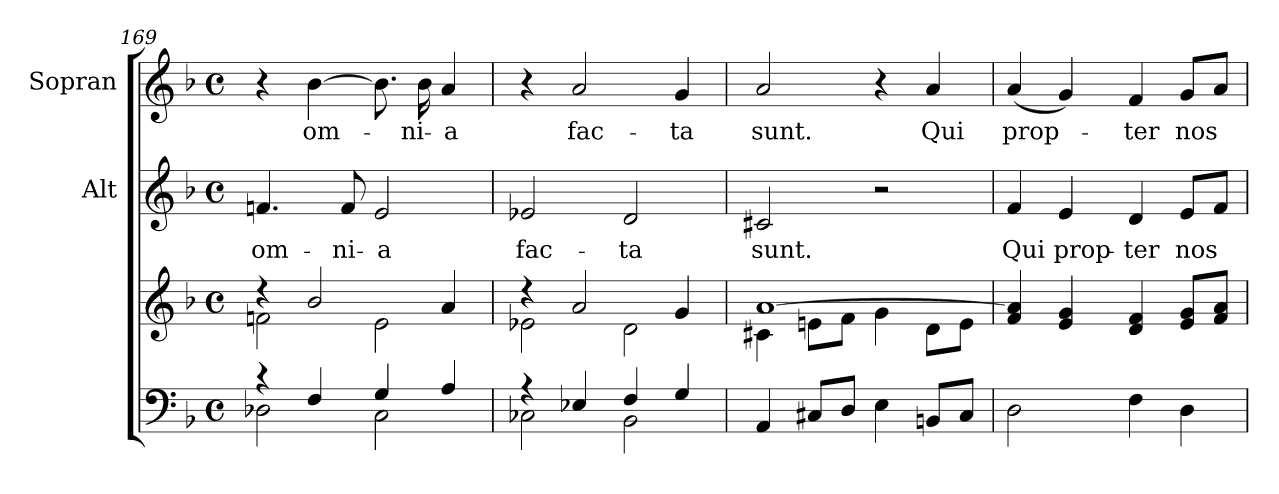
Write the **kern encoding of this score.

**kern	**kern	**kern	**text	**kern	**text
*part3	*part3	*part2	*part2	*part1	*part1
*staff4	*staff3	*staff2	*staff2	*staff1	*staff1
*	*	*I"Alt	*	*I"Sopran	*
*	*	*I'A.	*	*I'S.	*
*clefF4	*clefG2	*clefG2	*	*clefG2	*
*k[b-]	*k[b-]	*k[b-]	*	*k[b-]	*
*F:	*F:	*F:	*	*F:	*
*M4/4	*M4/4	*M4/4	*	*M4/4	*
*met(c)	*met(c)	*met(c)	*	*met(c)	*
=169	=169	=169	=169	=169	=169
*^	*^	*	*	*	*
!	!	!	!	!	!LO:LY:b	!	!
4rB	2D-X\	4rdd	2fn\	4.fn/	om-	4r	.
!	!	!	!	!	!	!	!LO:LY:b
4F/	.	2b-/	.	.	.	[4b-\	om-
!	!	!	!	!	!LO:LY:b	!	!
.	.	.	.	8f/	-ni-	.	.
!	!	!	!	!	!LO:LY:b	!	!
4G/	2C\	.	2e\	2e/	-a	8.b-\]	.
!	!	!	!	!	!	!	!LO:LY:b
.	.	.	.	.	.	16b-\	-ni-
!	!	!	!	!	!	!	!LO:LY:b
4A/	.	4a/	.	.	.	4a/	-a
!!LO:PB:g=z
=170	=170	=170	=170	=170	=170	=170	=170
!	!	!	!	!	!LO:LY:b	!	!
4rA	2C-X\	4rdd	2e-X\	2e-X/	fac-	4r	.
!	!	!	!	!	!	!	!LO:LY:b
4E-X/	.	2a/	.	.	.	2a/	fac-
!	!	!	!	!	!LO:LY:b	!	!
4F/	2BB-\	.	2d\	2d/	-ta	.	.
!	!	!	!	!	!	!	!LO:LY:b
4G/	.	4g/	.	.	.	4g/	-ta
*v	*v	*	*	*	*	*	*
=171	=171	=171	=171	=171	=171	=171
!	!	!	!	!LO:LY:b	!	!LO:LY:b
4AA/	[>1a	4c#X\	2c#X/	sunt.	2a/	sunt.
8C#X/L	.	8en\L	.	.	.	.
8D/J	.	8f\J	.	.	.	.
4E\	.	4g\	2r	.	4r	.
!	!	!	!	!	!	!LO:LY:b
8BBn/L	.	8d\L	.	.	4a/	Qui
8C#/J	.	8e\J	.	.	.	.
=172	=172	=172	=172	=172	=172	=172
!	!	!	!	!LO:LY:b	!	!LO:LY:b
*	*v	*v	*	*	*	*
2D\	4f/ 4a/]	4f/	Qui	(<4a/	prop-
!	!	!	!LO:LY:b	!	!
.	4e/ 4g/	4e/	prop-	4g/)	.
!	!	!	!LO:LY:b	!	!LO:LY:b
4F\	4d/ 4f/	4d/	-ter	4f/	-ter
!	!	!	!LO:LY:b	!	!LO:LY:b
4D\	8e/ 8g/L	8e/L	nos	8g/L	nos
.	8f/ 8a/J	8f/J	.	8a/J	.
=	=	=	=	=	=
*-	*-	*-	*-	*-	*-
